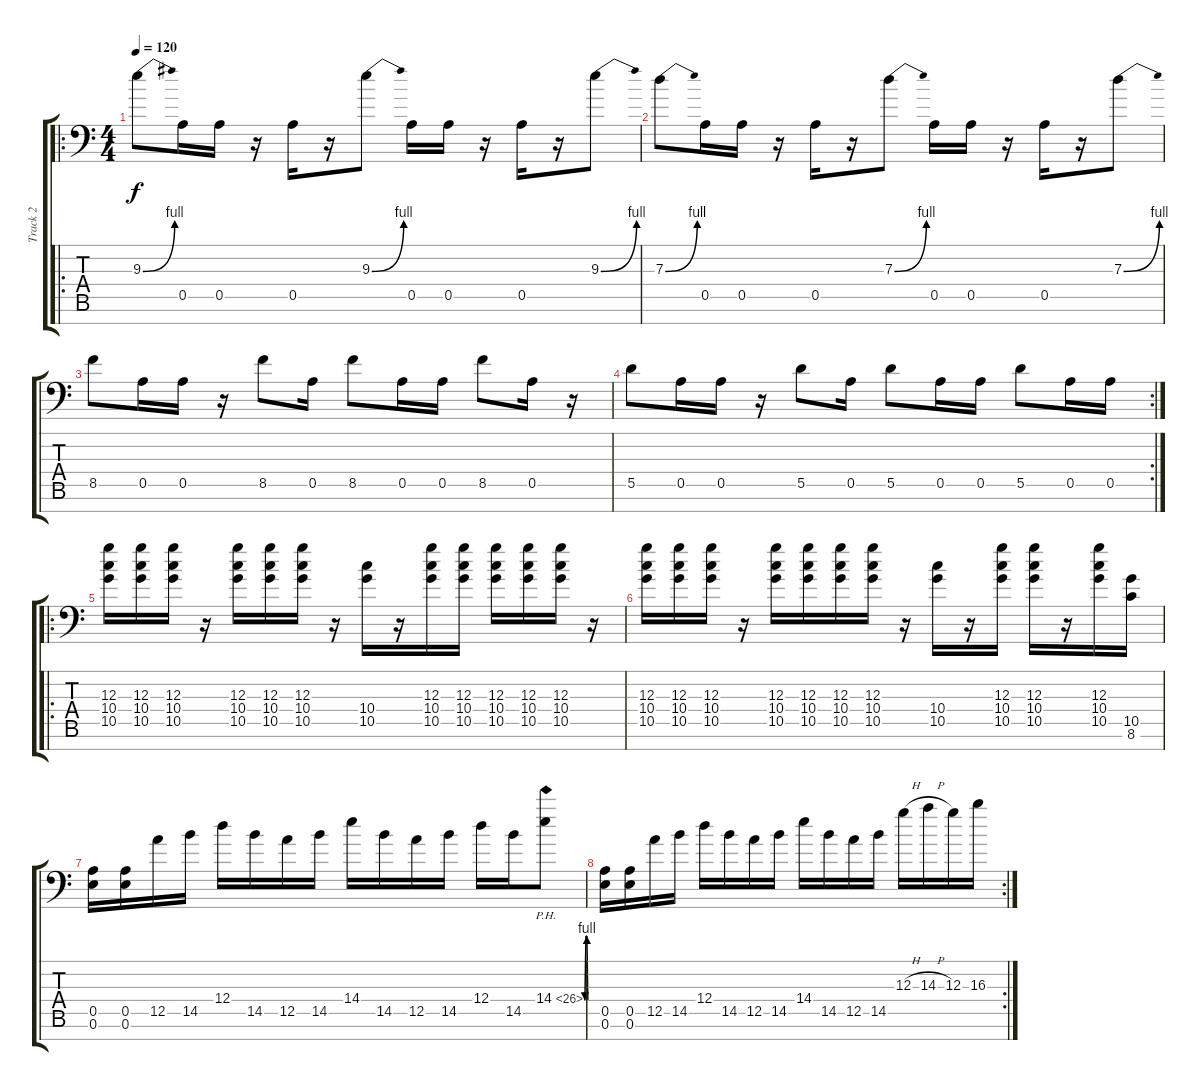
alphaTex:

\track ("Track 2" "Track 2") {instrument distortionguitar}
\staff {score tabs}
\tuning (E4 B3 G3 D3 A2 E2 A1) {hide}
\ro
\ts (4 4)
\tempo 120
\clef f4
\ks c
9.3{be (bend 0 0 60 4)}.8{dy f} 0.5.16 0.5.16 r.16 0.5.16 r.16 9.3{be (bend 0 0 60 4)}.8 0.5.16 0.5.16 r.16 0.5.16 r.16 9.3{be (bend 0 0 60 4)}.8 |
7.3{be (bend 0 0 60 4)}.8 0.5.16 0.5.16 r.16 0.5.16 r.16 7.3{be (bend 0 0 60 4)}.8 0.5.16 0.5.16 r.16 0.5.16 r.16 7.3{be (bend 0 0 60 4)}.8 |
8.5.8 0.5.16 0.5.16 r.16 8.5.8 0.5.16 8.5.8 0.5.16 0.5.16 8.5.8 0.5.16 r.16 |
\rc 2
5.5.8 0.5.16 0.5.16 r.16 5.5.8 0.5.16 5.5.8 0.5.16 0.5.16 5.5.8 0.5.16 0.5.16 |
\ro
(12.3 10.4 10.5).16 (12.3 10.4 10.5).16 (12.3 10.4 10.5).16 r.16 (12.3 10.4 10.5).16 (12.3 10.4 10.5).16 (12.3 10.4 10.5).16 r.16 (10.4 10.5).16 r.16 (12.3 10.4 10.5).16 (12.3 10.4 10.5).16 (12.3 10.4 10.5).16 (12.3 10.4 10.5).16 (12.3 10.4 10.5).16 r.16 |
(12.3 10.4 10.5).16 (12.3 10.4 10.5).16 (12.3 10.4 10.5).16 r.16 (12.3 10.4 10.5).16 (12.3 10.4 10.5).16 (12.3 10.4 10.5).16 (12.3 10.4 10.5).16 r.16 (10.4 10.5).16 r.16 (12.3 10.4 10.5).16 (12.3 10.4 10.5).16 r.16 (12.3 10.4 10.5).16 (10.5 8.6).16 |
(0.5 0.6).16 (0.5 0.6).16 12.5.16 14.5.16 12.4.16 14.5.16 12.5.16 14.5.16 14.4.16 14.5.16 12.5.16 14.5.16 12.4.16 14.5.16 14.4{be (custom 0 0 10 4 20 4 30 0 60 0) ph 12}.8 |
\rc 2
(0.5 0.6).16 (0.5 0.6).16 12.5.16 14.5.16 12.4.16 14.5.16 12.5.16 14.5.16 14.4.16 14.5.16 12.5.16 14.5.16 12.3{h}.16 14.3{h}.16 12.3.16 16.3.16
